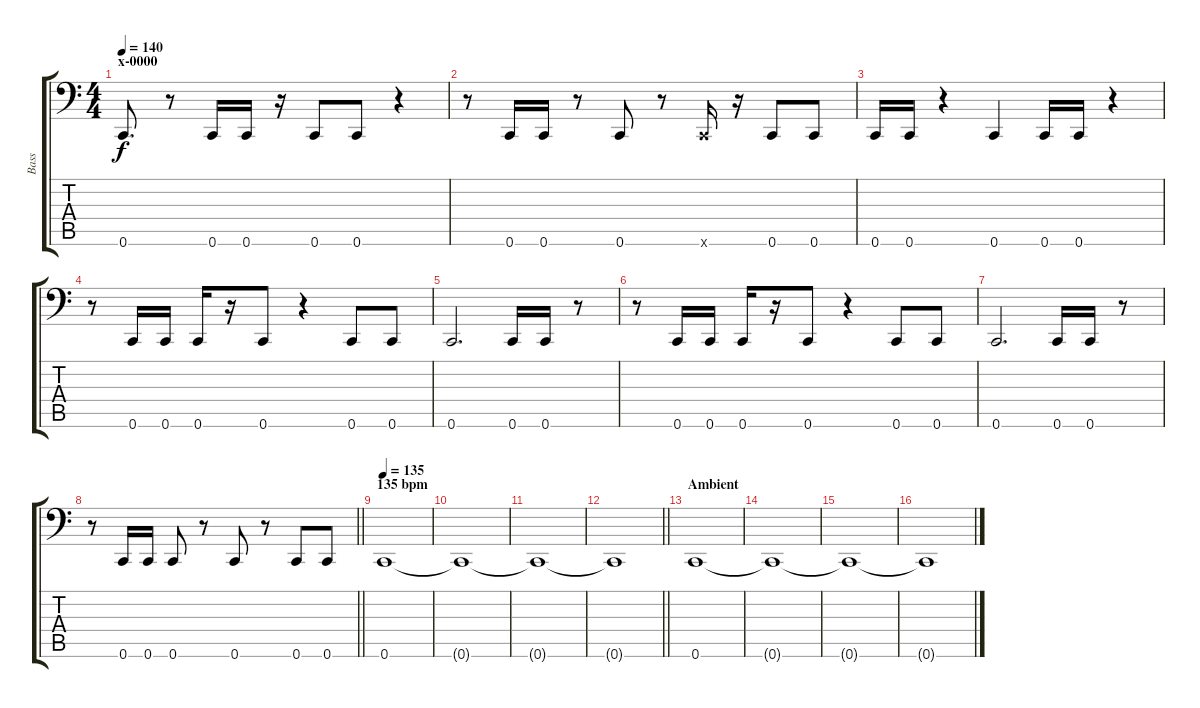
\track ("Bass" "Bass") {instrument electricbassfinger}
\staff {score tabs}
\tuning (D3 A2 F2 C2 G1 C1) {hide}
\ts (4 4)
\section ("" "x-0000")
\tempo 140
\clef f4
\ks c
0.6.8{d dy f} r.8 0.6.16 0.6.16 r.16 0.6.8 0.6.8 r.4 |
r.8 0.6.16 0.6.16 r.8 0.6.8 r.8 0.6{x}.16 r.16 0.6.8 0.6.8 |
0.6.16 0.6.16 r.4 0.6.4 0.6.16 0.6.16 r.4 |
r.8 0.6.16 0.6.16 0.6.16 r.16 0.6.8 r.4 0.6.8 0.6.8 |
0.6.2{d} 0.6.16 0.6.16 r.8 |
r.8 0.6.16 0.6.16 0.6.16 r.16 0.6.8 r.4 0.6.8 0.6.8 |
0.6.2{d} 0.6.16 0.6.16 r.8 |
\barLineRight lightlight
r.8 0.6.16 0.6.16 0.6.8 r.8 0.6.8 r.8 0.6.8 0.6.8 |
\section ("" "135 bpm")
\tempo 135
0.6.1{volume 0} |
0.6{t}.1 |
0.6{t}.1 |
\barLineRight lightlight
0.6{t}.1 |
\section ("" "Ambient")
0.6.1{volume 8} |
0.6{t}.1 |
0.6{t}.1 |
0.6{t}.1
